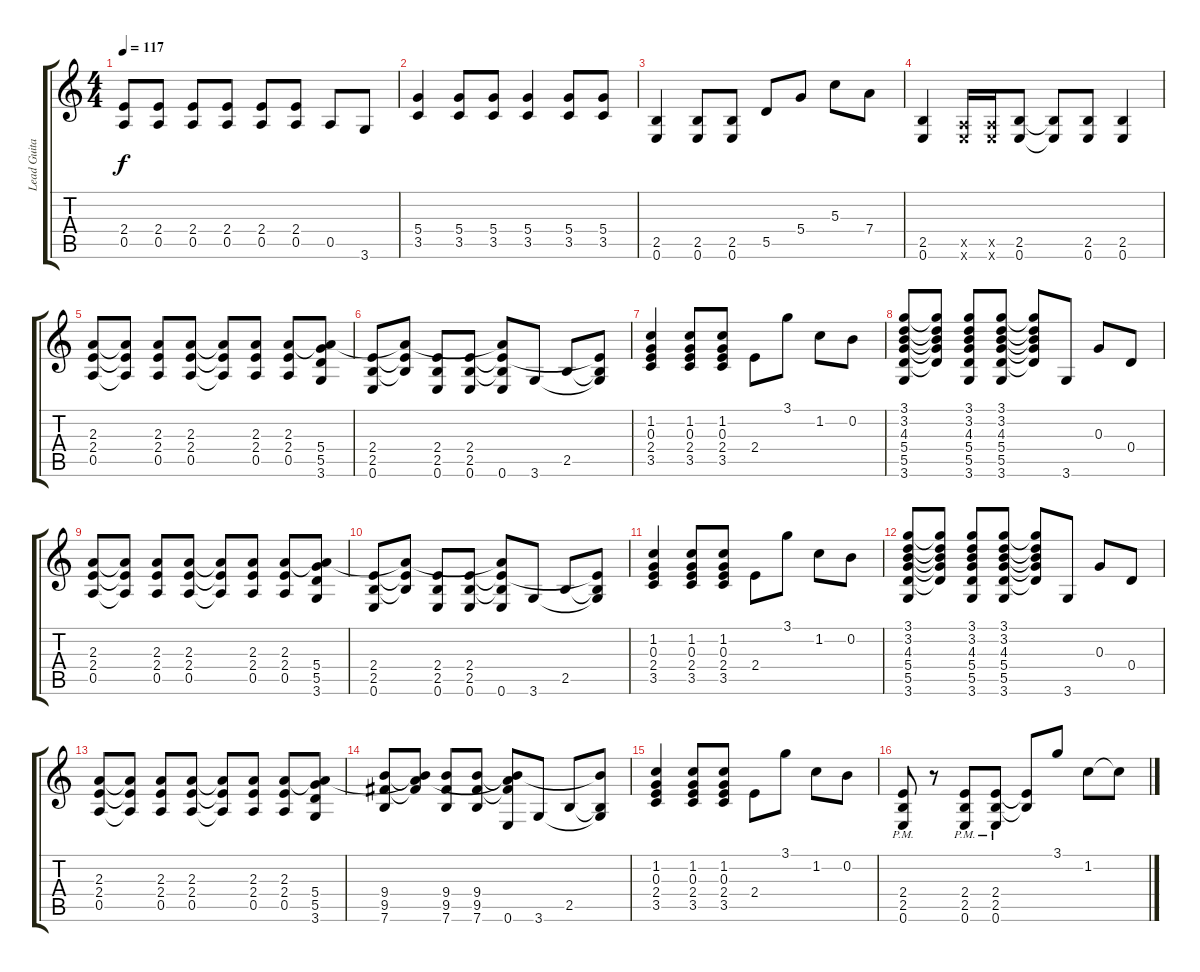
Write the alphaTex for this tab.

\track ("Lead Guitar" "Lead Guita") {instrument distortionguitar}
\staff {score tabs}
\tuning (E4 B3 G3 D3 A2 E2) {hide}
\ts (4 4)
\tempo 117
\clef g2
\ks c
(2.4 0.5).8{dy f volume 13} (2.4 0.5).8 (2.4 0.5).8 (2.4 0.5).8 (2.4 0.5).8 (2.4 0.5).8 0.5.8 3.6.8 |
(5.4 3.5).4 (5.4 3.5).8 (5.4 3.5).8 (5.4 3.5).4 (5.4 3.5).8 (5.4 3.5).8 |
(2.5 0.6).4 (2.5 0.6).8 (2.5 0.6).8 5.5.8 5.4.8 5.3.8 7.4.8 |
(2.5 0.6).4 (0.5{x} 0.6{x}).16 (0.5{x} 0.6{x}).16 (2.5 0.6).8 (2.5{t} 0.6{t}).8 (2.5 0.6).8 (2.5 0.6).4 |
(2.3 2.4 0.5).8 (2.3{t} 2.4{t} 0.5{t}).8 (2.3 2.4 0.5).8 (2.3 2.4 0.5).8 (2.3{t} 2.4{t} 0.5{t}).8 (2.3 2.4 0.5).8 (2.3 2.4 0.5).8 (2.3{t} 5.4 5.5 3.6).8 |
(2.4 2.5 0.6).8 (2.3{t} 2.4{t} 2.5{t}).8 (2.4 2.5 0.6).8 (2.4 2.5 0.6).8 (2.3{t} 2.4{t} 2.5{t} 0.6).8 3.6.8 2.5.8 (2.4{t} 2.5{t} 3.6{t}).8 |
(1.2 0.3 2.4 3.5).4 (1.2 0.3 2.4 3.5).8 (1.2 0.3 2.4 3.5).8 2.4.8 3.1.8 1.2.8 0.2.8 |
(3.1 3.2 4.3 5.4 5.5 3.6).8 (3.1{t} 3.2{t} 4.3{t} 5.4{t} 5.5{t}).8 (3.1 3.2 4.3 5.4 5.5 3.6).8 (3.1 3.2 4.3 5.4 5.5 3.6).8 (3.1{t} 3.2{t} 4.3{t} 5.4{t} 5.5{t}).8 3.6.8 0.3.8 0.4.8 |
(2.3 2.4 0.5).8 (2.3{t} 2.4{t} 0.5{t}).8 (2.3 2.4 0.5).8 (2.3 2.4 0.5).8 (2.3{t} 2.4{t} 0.5{t}).8 (2.3 2.4 0.5).8 (2.3 2.4 0.5).8 (2.3{t} 5.4 5.5 3.6).8 |
(2.4 2.5 0.6).8 (2.3{t} 2.4{t} 2.5{t}).8 (2.4 2.5 0.6).8 (2.4 2.5 0.6).8 (2.3{t} 2.4{t} 2.5{t} 0.6).8 3.6.8 2.5.8 (2.4{t} 2.5{t} 3.6{t}).8 |
(1.2 0.3 2.4 3.5).4 (1.2 0.3 2.4 3.5).8 (1.2 0.3 2.4 3.5).8 2.4.8 3.1.8 1.2.8 0.2.8 |
(3.1 3.2 4.3 5.4 5.5 3.6).8 (3.1{t} 3.2{t} 4.3{t} 5.4{t} 5.5{t}).8 (3.1 3.2 4.3 5.4 5.5 3.6).8 (3.1 3.2 4.3 5.4 5.5 3.6).8 (3.1{t} 3.2{t} 4.3{t} 5.4{t} 5.5{t}).8 3.6.8 0.3.8 0.4.8 |
(2.3 2.4 0.5).8 (2.3{t} 2.4{t} 0.5{t}).8 (2.3 2.4 0.5).8 (2.3 2.4 0.5).8 (2.3{t} 2.4{t} 0.5{t}).8 (2.3 2.4 0.5).8 (2.3 2.4 0.5).8 (2.3{t} 5.4 5.5 3.6).8 |
(9.4 9.5 7.6).8 (2.3{t} 9.4{t} 9.5{t}).8 (9.4 9.5 7.6).8 (9.4 9.5 7.6).8 (2.3{t} 9.4{t} 9.5{t} 0.6).8 3.6.8 2.5.8 (9.4{t} 2.5{t} 3.6{t}).8 |
(1.2 0.3 2.4 3.5).4 (1.2 0.3 2.4 3.5).8 (1.2 0.3 2.4 3.5).8 2.4.8 3.1.8 1.2.8 0.2.8 |
(2.4{pm} 2.5{pm} 0.6{pm}).8 r.8 (2.4{pm} 2.5{pm} 0.6{pm}).8 (2.4{pm} 2.5{pm} 0.6{pm}).8 (2.4{t} 2.5{t}).8 3.1.8 1.2.8 1.2{t}.8
